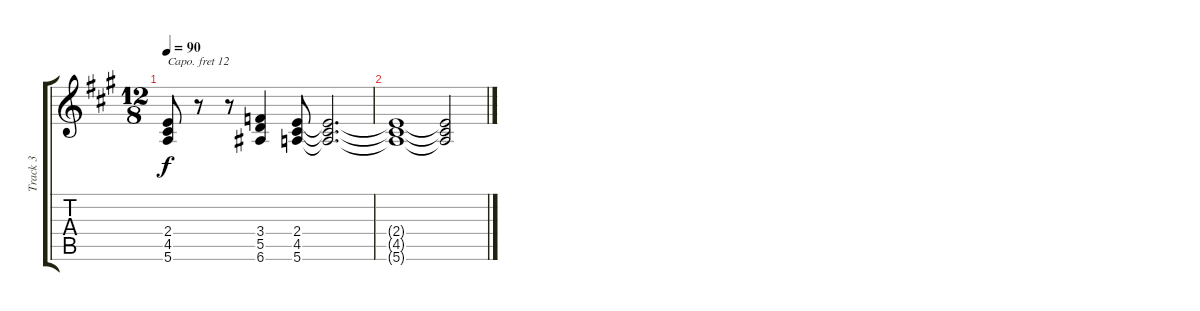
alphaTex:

\track ("Track 3" "Track 3") {instrument acousticgrandpiano}
\staff {score tabs}
\capo 12
\tuning (E4 B3 G3 D3 A2 E2) {hide}
\ts (12 8)
\tempo 90
\clef g2
\ks a
(2.4 4.5 5.6).8{dy f} r.8 r.8 (3.4 5.5 6.6).4 (2.4 4.5 5.6).8 (2.4{t} 4.5{t} 5.6{t}).2{d} |
(2.4{t} 4.5{t} 5.6{t}).1 (2.4{t} 4.5{t} 5.6{t}).2
